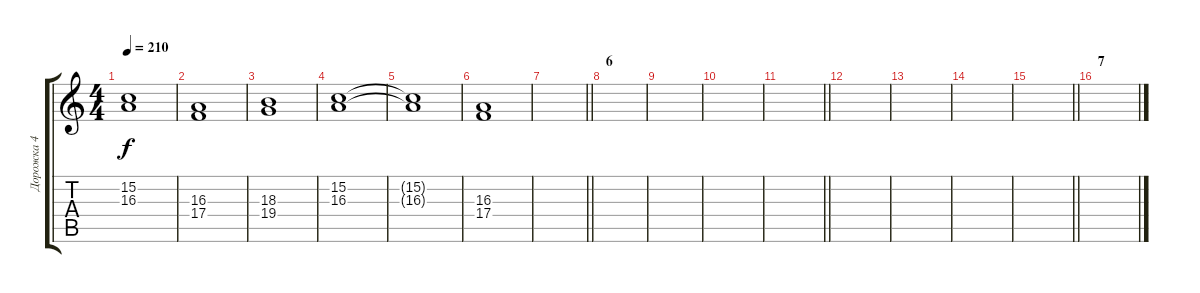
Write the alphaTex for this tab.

\track ("Дорожка 4" "Дорожка 4") {instrument stringensemble1}
\staff {score tabs}
\tuning (D4 A3 F3 C3 G2 D2) {hide}
\ts (4 4)
\tempo 210
\clef g2
\ks c
(15.2{t} 16.3{t}).1{dy f} |
(16.3 17.4).1 |
(18.3 19.4).1 |
(15.2 16.3).1 |
(15.2{t} 16.3{t}).1 |
(16.3 17.4).1 |
\barLineRight lightlight
|
\section ("" "6")
|
|
|
\barLineRight lightlight
|
|
|
|
\barLineRight lightlight
|
\section ("" "7")
